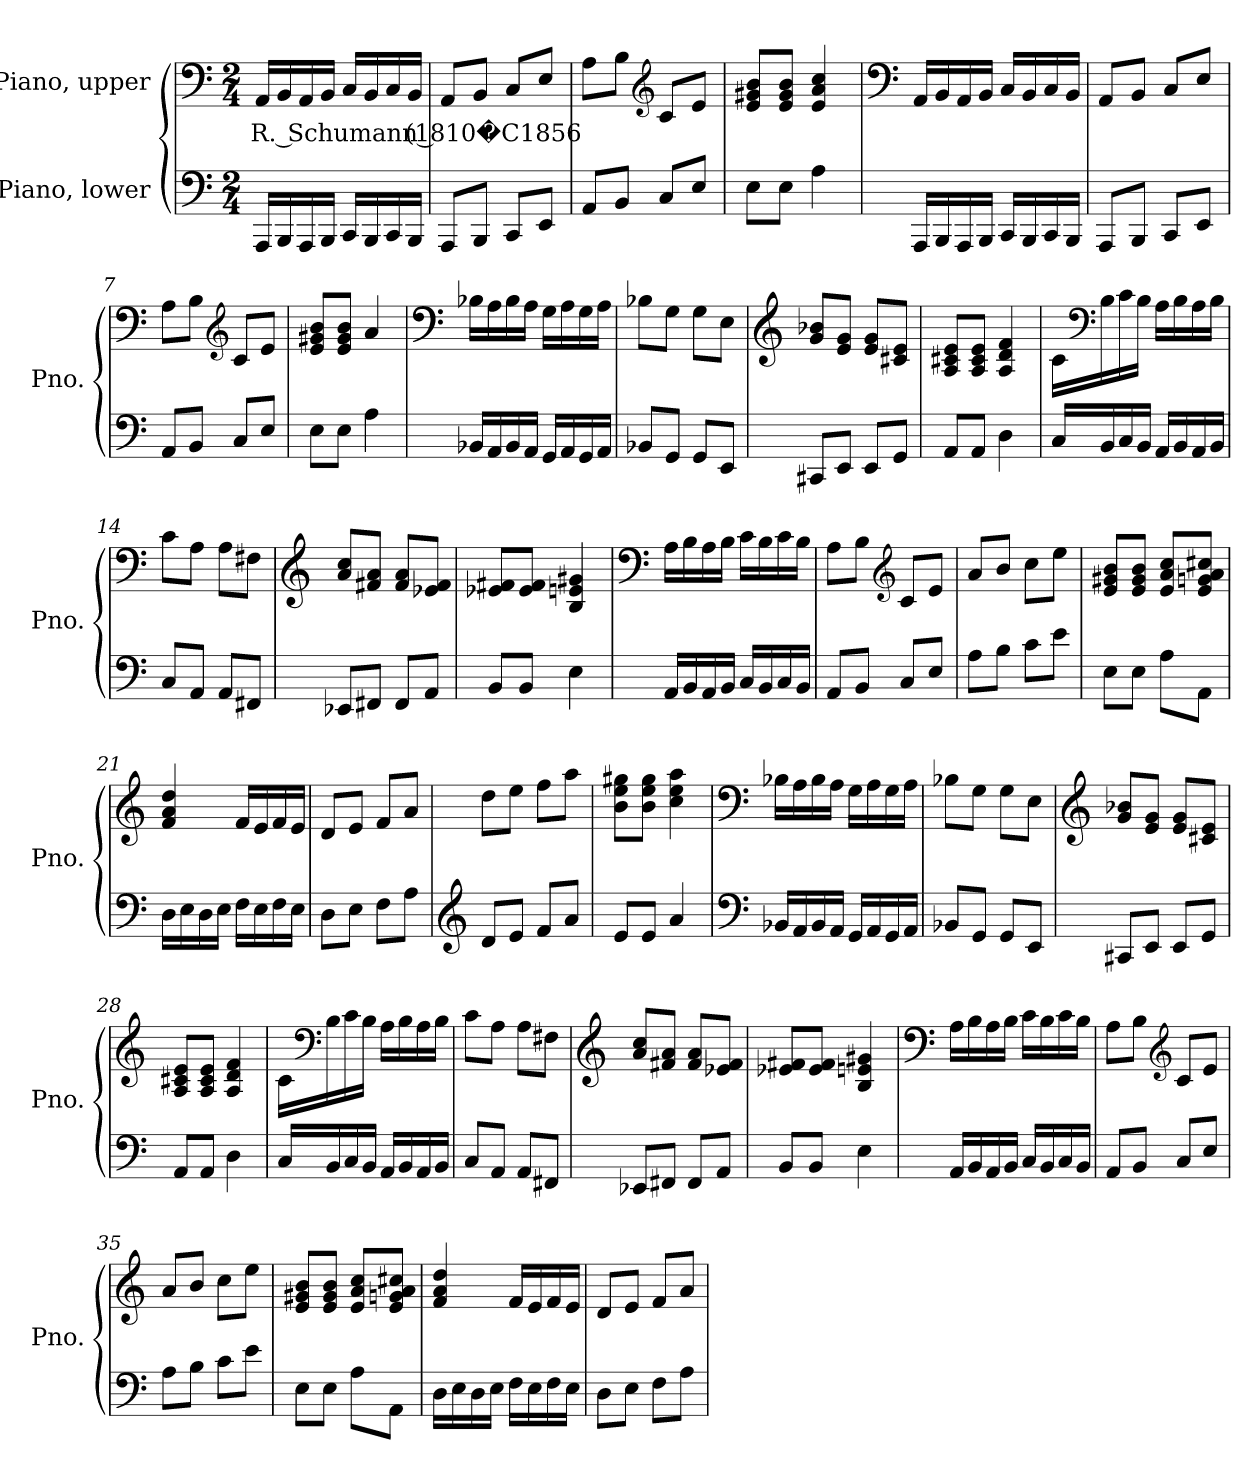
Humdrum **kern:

**kern	**kern	**text
*part2	*part1	*part1
*staff2	*staff1	*staff1
*I"Piano, lower	*I"Piano, upper	*
*I'Pno.	*I'Pno.	*
*clefF4	*clefF4	*
*k[]	*k[]	*
*M2/4	*M2/4	*
*MM126	*MM126	*
=1	=1	=1
!	!	!LO:LY:b
16AAA/LL	16AA/LL	R. Schumann (1810�C1856
16BBB/	16BB/	.
16AAA/	16AA/	.
16BBB/JJ	16BB/JJ	.
16CC/LL	16C/LL	.
16BBB/	16BB/	.
16CC/	16C/	.
16BBB/JJ	16BB/JJ	.
=2	=2	=2
8AAA/L	8AA/L	.
8BBB/J	8BB/J	.
8CC/L	8C/L	.
8EE/J	8E/J	.
=3	=3	=3
8AA/L	8A\L	.
8BB/J	8B\J	.
*	*clefG2	*
8C/L	8c/L	.
8E/J	8e/J	.
!!LO:LB:g=z
=4	=4	=4
8E\L	8e/ 8g#X/ 8b/L	.
8E\J	8e/ 8g#/ 8b/J	.
4A\	4e/ 4a/ 4cc/	.
=5	=5	=5
*	*clefF4	*
16AAA/LL	16AA/LL	.
16BBB/	16BB/	.
16AAA/	16AA/	.
16BBB/JJ	16BB/JJ	.
16CC/LL	16C/LL	.
16BBB/	16BB/	.
16CC/	16C/	.
16BBB/JJ	16BB/JJ	.
=6	=6	=6
8AAA/L	8AA/L	.
8BBB/J	8BB/J	.
8CC/L	8C/L	.
8EE/J	8E/J	.
=7	=7	=7
8AA/L	8A\L	.
8BB/J	8B\J	.
*	*clefG2	*
8C/L	8c/L	.
8E/J	8e/J	.
=8	=8	=8
8E\L	8e/ 8g#X/ 8b/L	.
8E\J	8e/ 8g#/ 8b/J	.
4A\	4a/	.
!!LO:LB:g=z
=9	=9	=9
*	*clefF4	*
16BB-X/LL	16B-X\LL	.
16AA/	16A\	.
16BB-/	16B-\	.
16AA/JJ	16A\JJ	.
16GG/LL	16G\LL	.
16AA/	16A\	.
16GG/	16G\	.
16AA/JJ	16A\JJ	.
=10	=10	=10
8BB-X/L	8B-X\L	.
8GG/J	8G\J	.
8GG/L	8G\L	.
8EE/J	8E\J	.
=11	=11	=11
*	*clefG2	*
8CC#X/L	8g/ 8b-X/L	.
8EE/J	8e/ 8g/J	.
8EE/L	8e/ 8g/L	.
8GG/J	8c#X/ 8e/J	.
=12	=12	=12
8AA/L	8A/ 8c#X/ 8e/L	.
8AA/J	8A/ 8c#/ 8e/J	.
4D\	4A/ 4d/ 4f/	.
=13	=13	=13
16C/LL	16c\LL	.
*	*clefF4	*
16BB/	16B\	.
16C/	16c\	.
16BB/JJ	16B\JJ	.
16AA/LL	16A\LL	.
16BB/	16B\	.
16AA/	16A\	.
16BB/JJ	16B\JJ	.
=14	=14	=14
8C/L	8c\L	.
8AA/J	8A\J	.
8AA/L	8A\L	.
8FF#X/J	8F#X\J	.
!!LO:LB:g=z
=15	=15	=15
*	*clefG2	*
8EE-X/L	8a/ 8cc/L	.
8FF#X/J	8f#X/ 8a/J	.
8FF#/L	8f#/ 8a/L	.
8AA/J	8e-X/ 8f#/J	.
=16	=16	=16
8BB/L	8e-X/ 8f#X/L	.
8BB/J	8e-/ 8f#/J	.
4E\	4B/ 4en/ 4g#X/	.
=17	=17	=17
*	*clefF4	*
16AA/LL	16A\LL	.
16BB/	16B\	.
16AA/	16A\	.
16BB/JJ	16B\JJ	.
16C/LL	16c\LL	.
16BB/	16B\	.
16C/	16c\	.
16BB/JJ	16B\JJ	.
=18	=18	=18
8AA/L	8A\L	.
8BB/J	8B\J	.
*	*clefG2	*
8C/L	8c/L	.
8E/J	8e/J	.
=19	=19	=19
8A\L	8a/L	.
8B\J	8b/J	.
8c\L	8cc\L	.
8e\J	8ee\J	.
=20	=20	=20
8E\L	8e/ 8g#X/ 8b/L	.
8E\J	8e/ 8g#/ 8b/J	.
8A\L	8e/ 8a/ 8cc/L	.
8AA\J	8e/ 8gn/ 8a/ 8cc#X/J	.
!!LO:LB:g=z
=21	=21	=21
16D\LL	4f/ 4a/ 4dd/	.
16E\	.	.
16D\	.	.
16E\JJ	.	.
16F\LL	16f/LL	.
16E\	16e/	.
16F\	16f/	.
16E\JJ	16e/JJ	.
=22	=22	=22
8D\L	8d/L	.
8E\J	8e/J	.
8F\L	8f/L	.
8A\J	8a/J	.
=23	=23	=23
*clefG2	*	*
8d/L	8dd\L	.
8e/J	8ee\J	.
8f/L	8ff\L	.
8a/J	8aa\J	.
=24	=24	=24
8e/L	8b\ 8ee\ 8gg#X\L	.
8e/J	8b\ 8ee\ 8gg#\J	.
4a/	4cc\ 4ee\ 4aa\	.
=25	=25	=25
*clefF4	*clefF4	*
16BB-X/LL	16B-X\LL	.
16AA/	16A\	.
16BB-/	16B-\	.
16AA/JJ	16A\JJ	.
16GG/LL	16G\LL	.
16AA/	16A\	.
16GG/	16G\	.
16AA/JJ	16A\JJ	.
=26	=26	=26
8BB-X/L	8B-X\L	.
8GG/J	8G\J	.
8GG/L	8G\L	.
8EE/J	8E\J	.
!!LO:LB:g=z
=27	=27	=27
*	*clefG2	*
8CC#X/L	8g/ 8b-X/L	.
8EE/J	8e/ 8g/J	.
8EE/L	8e/ 8g/L	.
8GG/J	8c#X/ 8e/J	.
=28	=28	=28
8AA/L	8A/ 8c#X/ 8e/L	.
8AA/J	8A/ 8c#/ 8e/J	.
4D\	4A/ 4d/ 4f/	.
=29	=29	=29
16C/LL	16c\LL	.
*	*clefF4	*
16BB/	16B\	.
16C/	16c\	.
16BB/JJ	16B\JJ	.
16AA/LL	16A\LL	.
16BB/	16B\	.
16AA/	16A\	.
16BB/JJ	16B\JJ	.
=30	=30	=30
8C/L	8c\L	.
8AA/J	8A\J	.
8AA/L	8A\L	.
8FF#X/J	8F#X\J	.
=31	=31	=31
*	*clefG2	*
8EE-X/L	8a/ 8cc/L	.
8FF#X/J	8f#X/ 8a/J	.
8FF#/L	8f#/ 8a/L	.
8AA/J	8e-X/ 8f#/J	.
=32	=32	=32
8BB/L	8e-X/ 8f#X/L	.
8BB/J	8e-/ 8f#/J	.
4E\	4B/ 4en/ 4g#X/	.
!!LO:PB:g=z
=33	=33	=33
*	*clefF4	*
16AA/LL	16A\LL	.
16BB/	16B\	.
16AA/	16A\	.
16BB/JJ	16B\JJ	.
16C/LL	16c\LL	.
16BB/	16B\	.
16C/	16c\	.
16BB/JJ	16B\JJ	.
=34	=34	=34
8AA/L	8A\L	.
8BB/J	8B\J	.
*	*clefG2	*
8C/L	8c/L	.
8E/J	8e/J	.
=35	=35	=35
8A\L	8a/L	.
8B\J	8b/J	.
8c\L	8cc\L	.
8e\J	8ee\J	.
=36	=36	=36
8E\L	8e/ 8g#X/ 8b/L	.
8E\J	8e/ 8g#/ 8b/J	.
8A\L	8e/ 8a/ 8cc/L	.
8AA\J	8e/ 8gn/ 8a/ 8cc#X/J	.
=37	=37	=37
16D\LL	4f/ 4a/ 4dd/	.
16E\	.	.
16D\	.	.
16E\JJ	.	.
16F\LL	16f/LL	.
16E\	16e/	.
16F\	16f/	.
16E\JJ	16e/JJ	.
=38	=38	=38
8D\L	8d/L	.
8E\J	8e/J	.
8F\L	8f/L	.
8A\J	8a/J	.
=	=	=
*-	*-	*-
